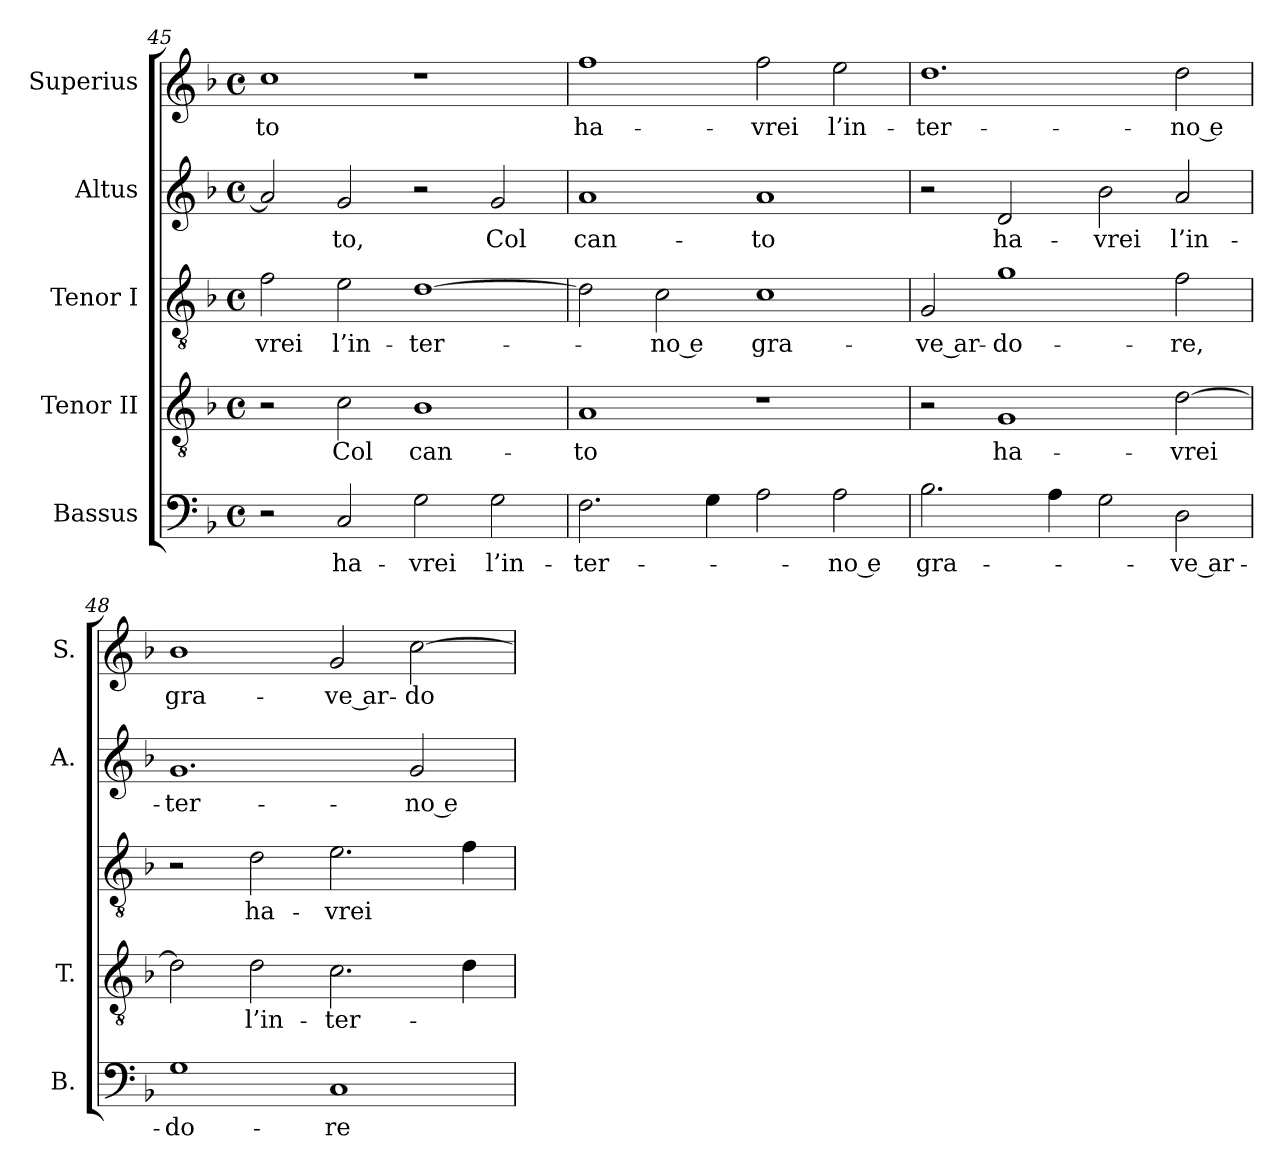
**kern	**text	**kern	**text	**kern	**text	**kern	**text	**kern	**text
*part5	*part5	*part4	*part4	*part3	*part3	*part2	*part2	*part1	*part1
*staff5	*staff5	*staff4	*staff4	*staff3	*staff3	*staff2	*staff2	*staff1	*staff1
*I"Bassus	*	*I"Tenor II	*	*I"Tenor I	*	*I"Altus	*	*I"Superius	*
*I'B.	*	*I'T.	*	*	*	*I'A.	*	*I'S.	*
!!LO:PB:g=z
*clefF4	*	*clefGv2	*	*clefGv2	*	*clefG2	*	*clefG2	*
*	*	*ITrd7c12	*	*	*	*	*	*	*
*k[b-]	*	*k[b-]	*	*k[b-]	*	*k[b-]	*	*k[b-]	*
*F:	*	*F:	*	*F:	*	*F:	*	*F:	*
*M4/4	*	*M4/4	*	*M4/4	*	*M4/4	*	*M4/4	*
*met(c)	*	*met(c)	*	*met(c)	*	*met(c)	*	*met(c)	*
=45	=45	=45	=45	=45	=45	=45	=45	=45	=45
!	!	!	!	!	!LO:LY:b:color=#000000	!	!	!	!
!	!	!	!	!	!	!	!	!	!LO:LY:b:color=#000000
2r	.	2r	.	2fi\	-vrei	2ai/]	.	1cci	-to
!	!LO:LY:b:color=#000000	!	!	!	!	!	!	!	!
!	!	!	!LO:LY:b:color=#000000	!	!	!	!	!	!
!	!	!	!	!	!LO:LY:b:color=#000000	!	!	!	!
!	!	!	!	!	!	!	!LO:LY:b:color=#000000	!	!
2Ci/	ha-	2Ci\	Col	2ei\	l’in-	2gi/	-to,	.	.
!	!LO:LY:b:color=#000000	!	!	!	!	!	!	!	!
!	!	!	!LO:LY:b:color=#000000	!	!	!	!	!	!
!	!	!	!	!	!LO:LY:b:color=#000000	!	!	!	!
2Gi\	-vrei	1BB-i	can-	[>1di	-ter-	2r	.	1r	.
!	!LO:LY:b:color=#000000	!	!	!	!	!	!	!	!
!	!	!	!	!	!	!	!LO:LY:b:color=#000000	!	!
2Gi\	l’in-	.	.	.	.	2gi/	Col	.	.
=46	=46	=46	=46	=46	=46	=46	=46	=46	=46
!	!LO:LY:b:color=#000000	!	!	!	!	!	!	!	!
!	!	!	!LO:LY:b:color=#000000	!	!	!	!	!	!
!	!	!	!	!	!	!	!LO:LY:b:color=#000000	!	!
!	!	!	!	!	!	!	!	!	!LO:LY:b:color=#000000
2.Fi\	-ter-	1AAi	-to	2di\]	.	1ai	can-	1ffi	ha-
!	!	!	!	!	!LO:LY:b:color=#000000	!	!	!	!
.	.	.	.	2ci\	-no e	.	.	.	.
4Gi\	.	.	.	.	.	.	.	.	.
!	!	!	!	!	!LO:LY:b:color=#000000	!	!	!	!
!	!	!	!	!	!	!	!LO:LY:b:color=#000000	!	!
!	!	!	!	!	!	!	!	!	!LO:LY:b:color=#000000
2Ai\	.	1r	.	1ci	gra-	1ai	-to	2ffi\	-vrei
!	!LO:LY:b:color=#000000	!	!	!	!	!	!	!	!
!	!	!	!	!	!	!	!	!	!LO:LY:b:color=#000000
2Ai\	-no e	.	.	.	.	.	.	2eei\	l’in-
=47	=47	=47	=47	=47	=47	=47	=47	=47	=47
!	!LO:LY:b:color=#000000	!	!	!	!	!	!	!	!
!	!	!	!	!	!LO:LY:b:color=#000000	!	!	!	!
!	!	!	!	!	!	!	!	!	!LO:LY:b:color=#000000
2.B-i\	gra-	2r	.	2Gi/	-ve ar-	2r	.	1.ddi	-ter-
!	!	!	!LO:LY:b:color=#000000	!	!	!	!	!	!
!	!	!	!	!	!LO:LY:b:color=#000000	!	!	!	!
!	!	!	!	!	!	!	!LO:LY:b:color=#000000	!	!
.	.	1GGi	ha-	1gi	-do-	2di/	ha-	.	.
4Ai\	.	.	.	.	.	.	.	.	.
!	!	!	!	!	!	!	!LO:LY:b:color=#000000	!	!
2Gi\	.	.	.	.	.	2b-i\	-vrei	.	.
!	!LO:LY:b:color=#000000	!	!	!	!	!	!	!	!
!	!	!	!LO:LY:b:color=#000000	!	!	!	!	!	!
!	!	!	!	!	!LO:LY:b:color=#000000	!	!	!	!
!	!	!	!	!	!	!	!LO:LY:b:color=#000000	!	!
!	!	!	!	!	!	!	!	!	!LO:LY:b:color=#000000
2Di\	-ve ar-	[>2Di\	-vrei	2fi\	-re,	2ai/	l’in-	2ddi\	-no e
=48	=48	=48	=48	=48	=48	=48	=48	=48	=48
!	!LO:LY:b:color=#000000	!	!	!	!	!	!	!	!
!	!	!	!	!	!	!	!LO:LY:b:color=#000000	!	!
!	!	!	!	!	!	!	!	!	!LO:LY:b:color=#000000
1Gi	-do-	2Di\]	.	2r	.	1.gi	-ter-	1b-i	gra-
!	!	!	!LO:LY:b:color=#000000	!	!	!	!	!	!
!	!	!	!	!	!LO:LY:b:color=#000000	!	!	!	!
.	.	2Di\	l’in-	2di\	ha-	.	.	.	.
!	!LO:LY:b:color=#000000	!	!	!	!	!	!	!	!
!	!	!	!LO:LY:b:color=#000000	!	!	!	!	!	!
!	!	!	!	!	!LO:LY:b:color=#000000	!	!	!	!
!	!	!	!	!	!	!	!	!	!LO:LY:b:color=#000000
1Ci	-re	2.Ci\	-ter-	2.ei\	-vrei	.	.	2gi/	-ve ar-
!	!	!	!	!	!	!	!LO:LY:b:color=#000000	!	!
!	!	!	!	!	!	!	!	!	!LO:LY:b:color=#000000
.	.	.	.	.	.	2gi/	-no e	[>2cci\	-do-
.	.	4Di\	.	4fi\	.	.	.	.	.
=	=	=	=	=	=	=	=	=	=
*-	*-	*-	*-	*-	*-	*-	*-	*-	*-
